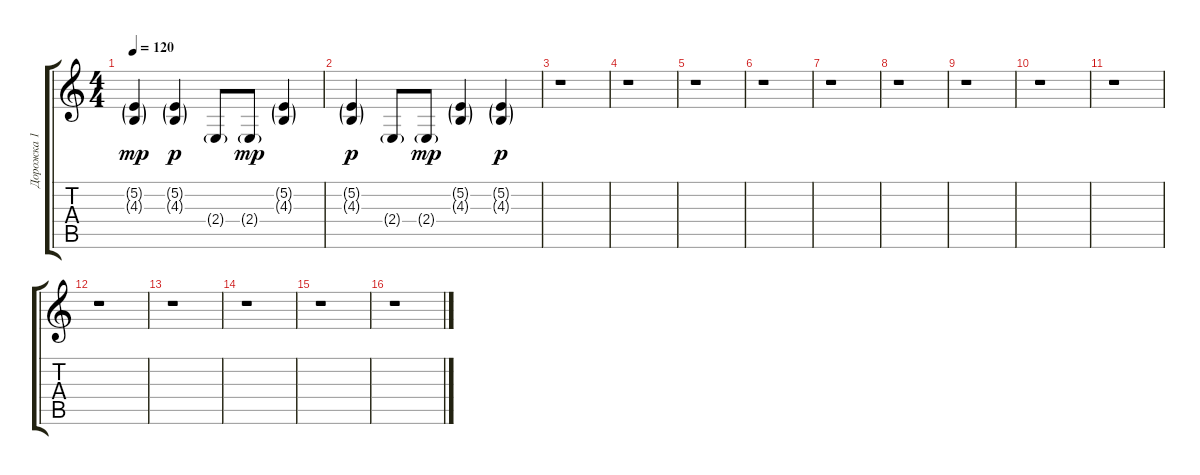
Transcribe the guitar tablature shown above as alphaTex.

\track ("Дорожка 1" "Дорожка 1") {instrument stringensemble1}
\staff {score tabs}
\tuning (E4 B3 G3 D3 A2 D2) {hide}
\ts (4 4)
\tempo 120
\clef g2
\ks c
(5.2{g} 4.3{g}).4{dy mp} (5.2{g} 4.3{g}).4{dy p} 2.4{g}.8 2.4{g}.8{dy mp} (5.2{g} 4.3{g}).4 |
(5.2{g} 4.3{g}).4{dy p} 2.4{g}.8 2.4{g}.8{dy mp} (5.2{g} 4.3{g}).4 (5.2{g} 4.3{g}).4{dy p} |
r.1 |
r.1 |
r.1 |
r.1 |
r.1 |
r.1 |
r.1 |
r.1 |
r.1 |
r.1 |
r.1 |
r.1 |
r.1 |
r.1
